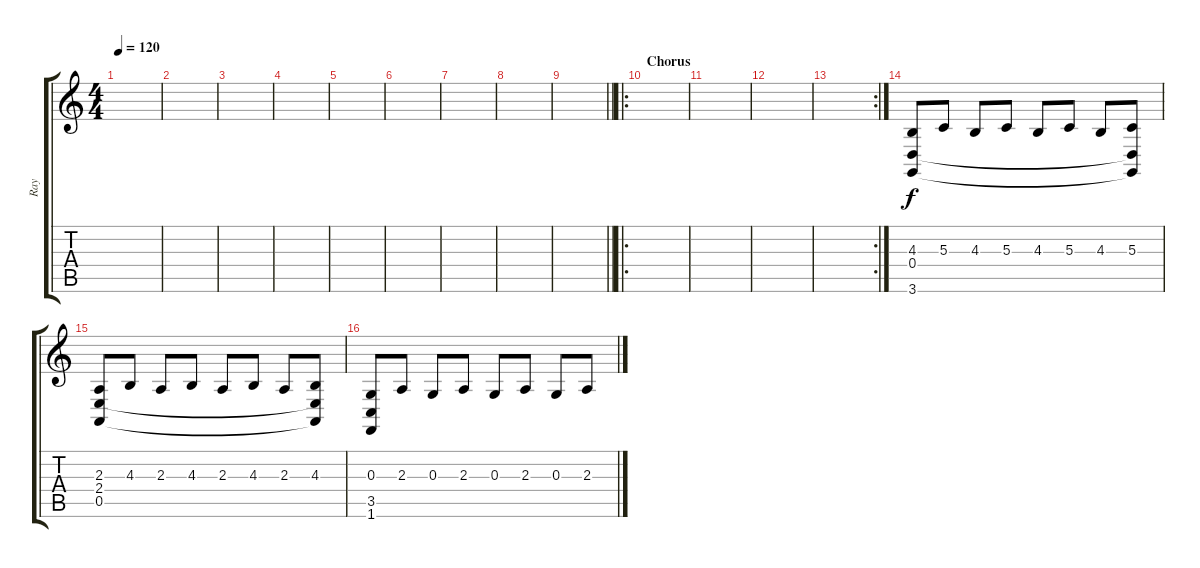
\track ("Ray" "Ray") {instrument acousticgrandpiano}
\staff {score tabs}
\tuning (E4 B3 G3 D3 A2 E2) {hide}
\ts (4 4)
\tempo 120
\clef g2
\ks c
|
|
|
|
|
|
|
|
\barLineRight lightlight
|
\ro
\section ("" "Chorus")
|
|
|
\rc 2
|
(4.3 0.4 3.6).8 5.3.8 4.3.8 5.3.8 4.3.8 5.3.8 4.3.8 (5.3 0.4{t} 3.6{t}).8 |
(2.3 2.4 0.5).8 4.3.8 2.3.8 4.3.8 2.3.8 4.3.8 2.3.8 (4.3 2.4{t} 0.5{t}).8 |
(0.3 3.5 1.6).8 2.3.8 0.3.8 2.3.8 0.3.8 2.3.8 0.3.8 2.3.8
